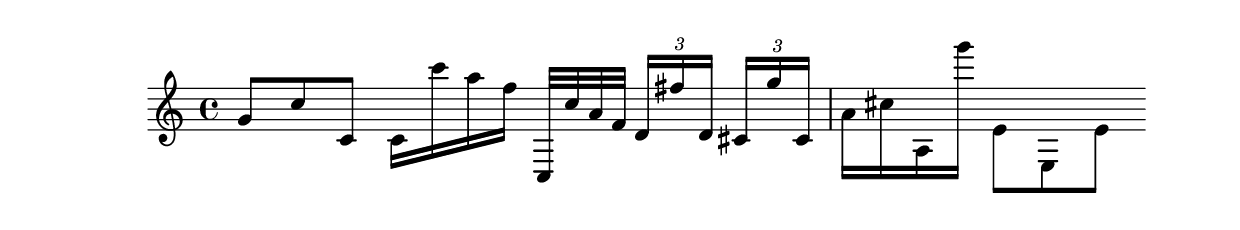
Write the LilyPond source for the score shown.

\version "1.7.5"
\header{
texidoc="
Beams should behave reasonably well, even under extreme circumstances.
Stems may be short, but noteheads should never touch the beam.  Note that
under normal circumstances, these beams would get knees here
Beam.auto-knee-gap was set to false.
"
}

extreme = \notes\relative c'' {
  \stemBoth
  [g8 c c,]
  [c16 c'' a f]
  \stemUp 
  [c,,32 c'' a f]

  %%%%%%%
  \stemBoth
  \times 2/3{[d16 fis' d,]} \times 2/3{[cis g'' cis,,]}
  a'16 cis a, g''' % Used to give a nice beam directed upwards.
  \stemBoth

  \transpose c c {
	  \stemDown [e'8 e e']
      }
}

\score {
  {
    % If we want to test extreme beams,
    % we should not have them auto-kneed
    \property Voice.Beam \override #'auto-knee-gap = ##f
    \extreme


    %% what does this test? --hwn
%{
    \property Voice.Beam \override #'slope-limit = #1000
    \extreme
    %}
  }
  \paper{
%    raggedright = ##t
    linewidth = -1
  }
}
